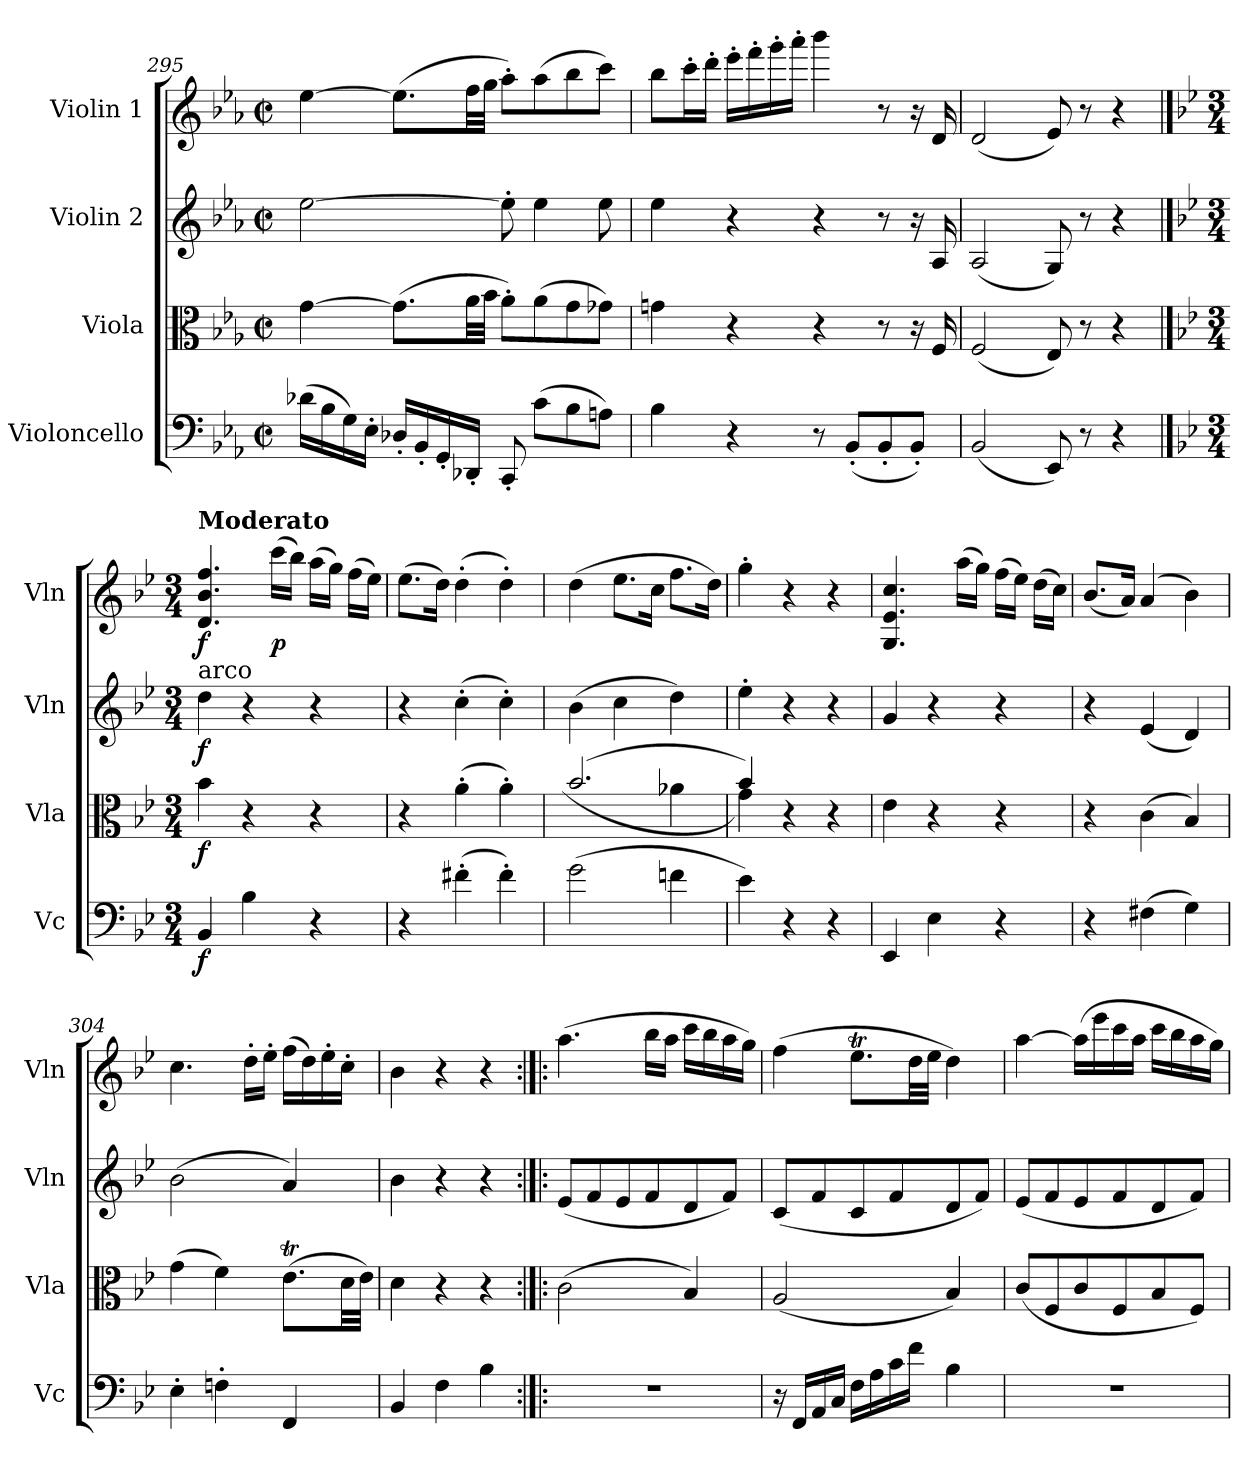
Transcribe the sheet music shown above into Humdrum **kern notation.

**kern	**dynam	**kern	**dynam	**kern	**dynam	**kern	**dynam
*part4	*part4	*part3	*part3	*part2	*part2	*part1	*part1
*staff4	*staff4	*staff3	*staff3	*staff2	*staff2	*staff1	*staff1
*I"Violoncello	*	*I"Viola	*	*I"Violin 2	*	*I"Violin 1	*
*I'Vc	*	*I'Vla	*	*I'Vln	*	*I'Vln	*
*clefF4	*	*clefC3	*	*clefG2	*	*clefG2	*
*k[b-e-a-]	*	*k[b-e-a-]	*	*k[b-e-a-]	*	*k[b-e-a-]	*
*M2/2	*	*M2/2	*	*M2/2	*	*M2/2	*
*met(c|)	*	*met(c|)	*	*met(c|)	*	*met(c|)	*
=295	=295	=295	=295	=295	=295	=295	=295
!	!LO:DY:b	!	!LO:DY:b	!	!LO:DY:b	!	!LO:DY:b
(>16d-X\LL	other-dynamics	[4g\	other-dynamics	[2ee-\	other-dynamics	[4ee-\	other-dynamics
16B-\	.	.	.	.	.	.	.
16G\)	.	.	.	.	.	.	.
16E-'\JJ	.	.	.	.	.	.	.
16D-X'/LL	.	(>8.g\L]	.	.	.	(>8.ee-\L]	.
16BB-'/	.	.	.	.	.	.	.
16GG'/	.	.	.	.	.	.	.
16DD-X'/JJ	.	32a-\LL	.	.	.	32ff\LL	.
.	.	32b-\JJJ	.	.	.	32gg\JJJ	.
8CC'/	.	8a-'\L)	.	8ee-'\]	.	8aa-'\L)	.
(>8c\L	.	(>8a-\	.	4ee-\	.	(>8aa-\	.
8B-\	.	8g\	.	.	.	8bb-\	.
8An\J)	.	8g-X\J)	.	8ee-\	.	8ccc\J)	.
=296	=296	=296	=296	=296	=296	=296	=296
4B-\	.	4gn\	.	4ee-\	.	8bb-\L	.
.	.	.	.	.	.	16ccc'\L	.
.	.	.	.	.	.	16ddd'\JJ	.
4r	.	4r	.	4r	.	16eee-'\LL	.
.	.	.	.	.	.	16fff'\	.
.	.	.	.	.	.	16ggg'\	.
.	.	.	.	.	.	16aaa-'\JJ	.
8r	.	4r	.	4r	.	4bbb-\	.
!	!LO:DY:b	!	!	!	!	!	!
(<8BB-'/L	other-dynamics	.	.	.	.	.	.
8BB-'/	.	8r	.	8r	.	8r	.
8BB-'/J)	.	16r	.	16r	.	16r	.
!	!	!	!LO:DY:b	!	!LO:DY:b	!	!LO:DY:b
.	.	16F/	other-dynamics	16A-/	other-dynamics	16d/	other-dynamics
=297	=297	=297	=297	=297	=297	=297	=297
(<2BB-/	.	(<2F/	.	(<2A-/	.	(<2d/	.
8EE-/)	.	8E-/)	.	8G/)	.	8e-/)	.
8r	.	8r	.	8r	.	8r	.
4r	.	4r	.	4r	.	4r	.
!!LO:PB:g=z
==298	==298	==298	==298	==298	==298	==298	==298
*k[b-e-]	*	*k[b-e-]	*	*k[b-e-]	*	*k[b-e-]	*
*M3/4	*	*M3/4	*	*M3/4	*	*M3/4	*
!	!	!	!	!	!	!LO:TX:a:B:t=Moderato	!
!	!	!	!	!LO:TX:a:t=arco	!	!	!
!	!LO:DY:b	!	!LO:DY:b	!	!LO:DY:b	!	!LO:DY:b
4BB-/	f	4b-\	f	4dd\	f	4.d/ 4.b-/ 4.ff/	f
4B-\	.	4r	.	4r	.	.	.
!	!	!	!	!	!	!	!LO:DY:b
.	.	.	.	.	.	(>16ccc\LL	p
.	.	.	.	.	.	16bb-\JJ)	.
4r	.	4r	.	4r	.	(>16aa\LL	.
.	.	.	.	.	.	16gg\JJ)	.
.	.	.	.	.	.	(>16ff\LL	.
.	.	.	.	.	.	16ee-\JJ)	.
=299	=299	=299	=299	=299	=299	=299	=299
4r	.	4r	.	4r	.	(>8.ee-\L	.
.	.	.	.	.	.	16dd\Jk)	.
!	!LO:DY:b	!	!LO:DY:b	!	!LO:DY:b	!	!
(>4f#X'\	other-dynamics	(>4a'\	other-dynamics	(>4cc'\	other-dynamics	(>4dd'\	.
4f#'\)	.	4a'\)	.	4cc'\)	.	4dd'\)	.
=300	=300	=300	=300	=300	=300	=300	=300
*	*	*^	*	*	*	*	*
(>2g\	.	(>2.b-/	(<2b-\yy	.	(>4b-\	.	(>4dd\	.
.	.	.	.	.	4cc\	.	8.ee-\L	.
.	.	.	.	.	.	.	16cc\Jk	.
4fn\	.	.	4a-X\	.	4dd\)	.	8.ff\L	.
.	.	.	.	.	.	.	16dd\Jk)	.
=301	=301	=301	=301	=301	=301	=301	=301	=301
4e-\)	.	4b-/)	4g\)	.	4ee-'\	.	4gg'\	.
4r	.	4r	2ryy	.	4r	.	4r	.
4r	.	4r	.	.	4r	.	4r	.
*	*	*v	*v	*	*	*	*	*
=302	=302	=302	=302	=302	=302	=302	=302
!	!LO:DY:b	!	!LO:DY:b	!	!LO:DY:b	!	!LO:DY:b
4EE-/	other-dynamics	4e-\	other-dynamics	4g/	other-dynamics	4.G/ 4.e-/ 4.cc/	other-dynamics
4E-\	.	4r	.	4r	.	.	.
!	!	!	!	!	!	!	!LO:DY:b
.	.	.	.	.	.	(>16aa\LL	other-dynamics
.	.	.	.	.	.	16gg\JJ)	.
4r	.	4r	.	4r	.	(>16ff\LL	.
.	.	.	.	.	.	16ee-\JJ)	.
.	.	.	.	.	.	(>16dd\LL	.
.	.	.	.	.	.	16cc\JJ)	.
=303	=303	=303	=303	=303	=303	=303	=303
4r	.	4r	.	4r	.	(<8.b-/L	.
.	.	.	.	.	.	16a/Jk)	.
!	!LO:DY:b	!	!LO:DY:b	!	!LO:DY:b	!	!
(>4F#X\	other-dynamics	(>4c\	other-dynamics	(<4e-/	other-dynamics	(>4a/	.
4G\)	.	4B-/)	.	4d/)	.	4b-\)	.
=304	=304	=304	=304	=304	=304	=304	=304
4E-'\	.	(>4g\	.	(>2b-\	.	4.cc\	.
4Fn'\	.	4f\)	.	.	.	.	.
.	.	.	.	.	.	16dd'\LL	.
.	.	.	.	.	.	16ee-'\JJ	.
4FF/	.	(>8.e-T\L	.	4a/)	.	(>16ff\LL	.
.	.	.	.	.	.	16dd\)	.
.	.	.	.	.	.	16ee-'\	.
.	.	32d\LL	.	.	.	16cc'\JJ	.
.	.	32e-\JJJ)	.	.	.	.	.
=305	=305	=305	=305	=305	=305	=305	=305
4BB-/	.	4d\	.	4b-\	.	4b-\	.
4F\	.	4r	.	4r	.	4r	.
4B-\	.	4r	.	4r	.	4r	.
!!LO:LB:g=z
=306:|!|:	=306:|!|:	=306:|!|:	=306:|!|:	=306:|!|:	=306:|!|:	=306:|!|:	=306:|!|:
!	!	!	!LO:DY:b	!	!LO:DY:b	!	!LO:DY:b
2.r	.	(>2c\	other-dynamics	(<8e-/L	other-dynamics	(>4.aa\	other-dynamics
.	.	.	.	8f/	.	.	.
.	.	.	.	8e-/	.	.	.
.	.	.	.	8f/	.	16bb-\LL	.
.	.	.	.	.	.	16aa\JJ	.
.	.	4B-/)	.	8d/	.	16ccc\LL	.
.	.	.	.	.	.	16bb-\	.
.	.	.	.	8f/J)	.	16aa\	.
.	.	.	.	.	.	16gg\JJ)	.
=307	=307	=307	=307	=307	=307	=307	=307
!	!	!	!LO:DY:b	!	!LO:DY:b	!	!LO:DY:b
16r	.	(<2A/	other-dynamics	(<8c/L	other-dynamics	(>4ff\	other-dynamics
!	!LO:DY:b	!	!	!	!	!	!
16FF/LL	other-dynamics	.	.	.	.	.	.
16AA/	.	.	.	8f/	.	.	.
16C/JJ	.	.	.	.	.	.	.
16F\LL	.	.	.	8c/	.	8.ee-T\L	.
16A\	.	.	.	.	.	.	.
16c\	.	.	.	8f/	.	.	.
16f\JJ	.	.	.	.	.	32dd\LL	.
.	.	.	.	.	.	32ee-\JJJ	.
4B-\	.	4B-/)	.	8d/	.	4dd\)	.
.	.	.	.	8f/J)	.	.	.
=308	=308	=308	=308	=308	=308	=308	=308
!	!	!	!LO:DY:b	!	!LO:DY:b	!	!LO:DY:b
2.r	.	(<8c/L	other-dynamics	(<8e-/L	other-dynamics	[4aa\	other-dynamics
.	.	8F/	.	8f/	.	.	.
.	.	8c/	.	8e-/	.	(>16aa\LL]	.
.	.	.	.	.	.	16eee-\	.
.	.	8F/	.	8f/	.	16ccc\	.
.	.	.	.	.	.	16aa\JJ	.
.	.	8B-/	.	8d/	.	16ccc\LL	.
.	.	.	.	.	.	16bb-\	.
.	.	8F/J)	.	8f/J)	.	16aa\	.
.	.	.	.	.	.	16gg\JJ)	.
=	=	=	=	=	=	=	=
*-	*-	*-	*-	*-	*-	*-	*-
